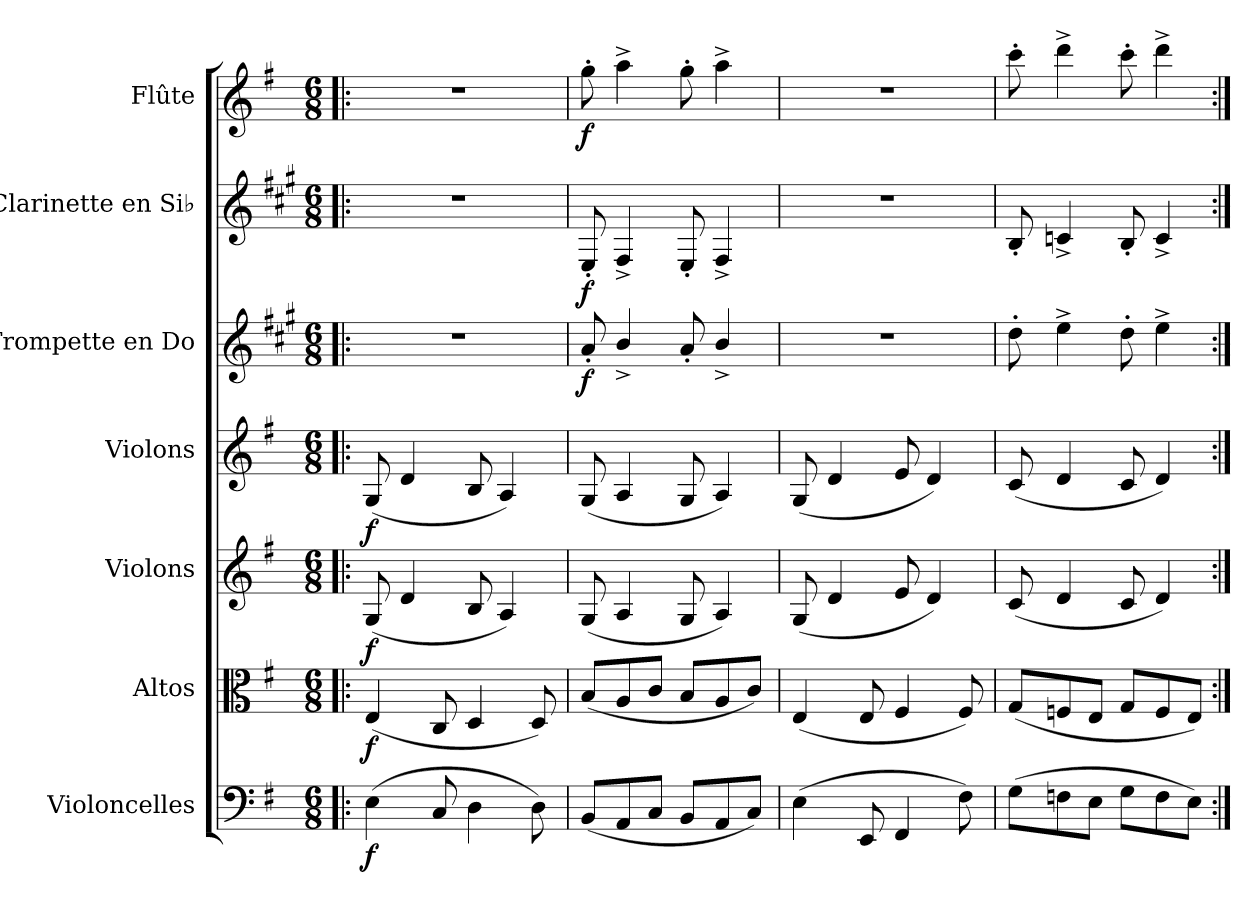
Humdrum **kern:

**kern	**dynam	**kern	**dynam	**kern	**dynam	**kern	**dynam	**kern	**dynam	**kern	**dynam	**kern	**dynam
*part7	*part7	*part6	*part6	*part5	*part5	*part4	*part4	*part3	*part3	*part2	*part2	*part1	*part1
*staff7	*staff7	*staff6	*staff6	*staff5	*staff5	*staff4	*staff4	*staff3	*staff3	*staff2	*staff2	*staff1	*staff1
*I"Violoncelles	*	*I"Altos	*	*I"Violons	*	*I"Violons	*	*I"Trompette en Do	*	*I"Clarinette en Si♭	*	*I"Flûte	*
*I'Vlcs	*	*I'Alt.	*	*I'Vlns.	*	*I'Vlns.	*	*I'Tromp. Do	*	*I'Clar. Si♭	*	*I'Fl.	*
*clefF4	*	*clefC3	*	*clefG2	*	*clefG2	*	*clefG2	*	*clefG2	*	*clefG2	*
*	*	*	*	*	*	*	*	*ITrd1c2	*	*ITrd1c2	*	*	*
*k[f#]	*	*k[f#]	*	*k[f#]	*	*k[f#]	*	*k[f#]	*	*k[f#]	*	*k[f#]	*
*M6/8	*	*M6/8	*	*M6/8	*	*M6/8	*	*M6/8	*	*M6/8	*	*M6/8	*
*MM80	*	*MM80	*	*MM80	*	*MM80	*	*MM80	*	*MM80	*	*MM80	*
=1!|:	=1!|:	=1!|:	=1!|:	=1!|:	=1!|:	=1!|:	=1!|:	=1!|:	=1!|:	=1!|:	=1!|:	=1!|:	=1!|:
!	!LO:DY:b	!	!LO:DY:b	!	!LO:DY:b	!	!LO:DY:b	!	!	!	!	!	!
(>4E\	f	(<4E/	f	(<8G/	f	(<8G/	f	2.r	.	2.r	.	2.r	.
.	.	.	.	4d/	.	4d/	.	.	.	.	.	.	.
8C/	.	8C/	.	.	.	.	.	.	.	.	.	.	.
4D\	.	4D/	.	8B/	.	8B/	.	.	.	.	.	.	.
.	.	.	.	4A/)	.	4A/)	.	.	.	.	.	.	.
8D\)	.	8D/)	.	.	.	.	.	.	.	.	.	.	.
=2	=2	=2	=2	=2	=2	=2	=2	=2	=2	=2	=2	=2	=2
!	!	!	!	!	!	!	!	!	!LO:DY:b	!	!LO:DY:b	!	!LO:DY:b
(<8BB/L	.	(<8B/L	.	(<8G/	.	(<8G/	.	8g'/	f	8D'/	f	8gg'\	f
8AA/	.	8A/	.	4A/	.	4A/	.	4a^/	.	4E^/	.	4aa^\	.
8C/J	.	8c/J	.	.	.	.	.	.	.	.	.	.	.
8BB/L	.	8B/L	.	8G/	.	8G/	.	8g'/	.	8D'/	.	8gg'\	.
8AA/	.	8A/	.	4A/)	.	4A/)	.	4a^/	.	4E^/	.	4aa^\	.
8C/J)	.	8c/J)	.	.	.	.	.	.	.	.	.	.	.
=3	=3	=3	=3	=3	=3	=3	=3	=3	=3	=3	=3	=3	=3
(>4E\	.	(<4E/	.	(<8G/	.	(<8G/	.	2.r	.	2.r	.	2.r	.
.	.	.	.	4d/	.	4d/	.	.	.	.	.	.	.
8EE/	.	8E/	.	.	.	.	.	.	.	.	.	.	.
4FF#/	.	4F#/	.	8e/	.	8e/	.	.	.	.	.	.	.
.	.	.	.	4d/)	.	4d/)	.	.	.	.	.	.	.
8F#\)	.	8F#/)	.	.	.	.	.	.	.	.	.	.	.
=4	=4	=4	=4	=4	=4	=4	=4	=4	=4	=4	=4	=4	=4
(>8G\L	.	(<8G/L	.	(<8c/	.	(<8c/	.	8cc'\	.	8A'/	.	8ccc'\	.
8Fn\	.	8Fn/	.	4d/	.	4d/	.	4dd^\	.	4B-X^/	.	4ddd^\	.
8E\J	.	8E/J	.	.	.	.	.	.	.	.	.	.	.
8G\L	.	8G/L	.	8c/	.	8c/	.	8cc'\	.	8A'/	.	8ccc'\	.
8F\	.	8F/	.	4d/)	.	4d/)	.	4dd^\	.	4B-^/	.	4ddd^\	.
8E\J)	.	8E/J)	.	.	.	.	.	.	.	.	.	.	.
=:|!	=:|!	=:|!	=:|!	=:|!	=:|!	=:|!	=:|!	=:|!	=:|!	=:|!	=:|!	=:|!	=:|!
*-	*-	*-	*-	*-	*-	*-	*-	*-	*-	*-	*-	*-	*-
